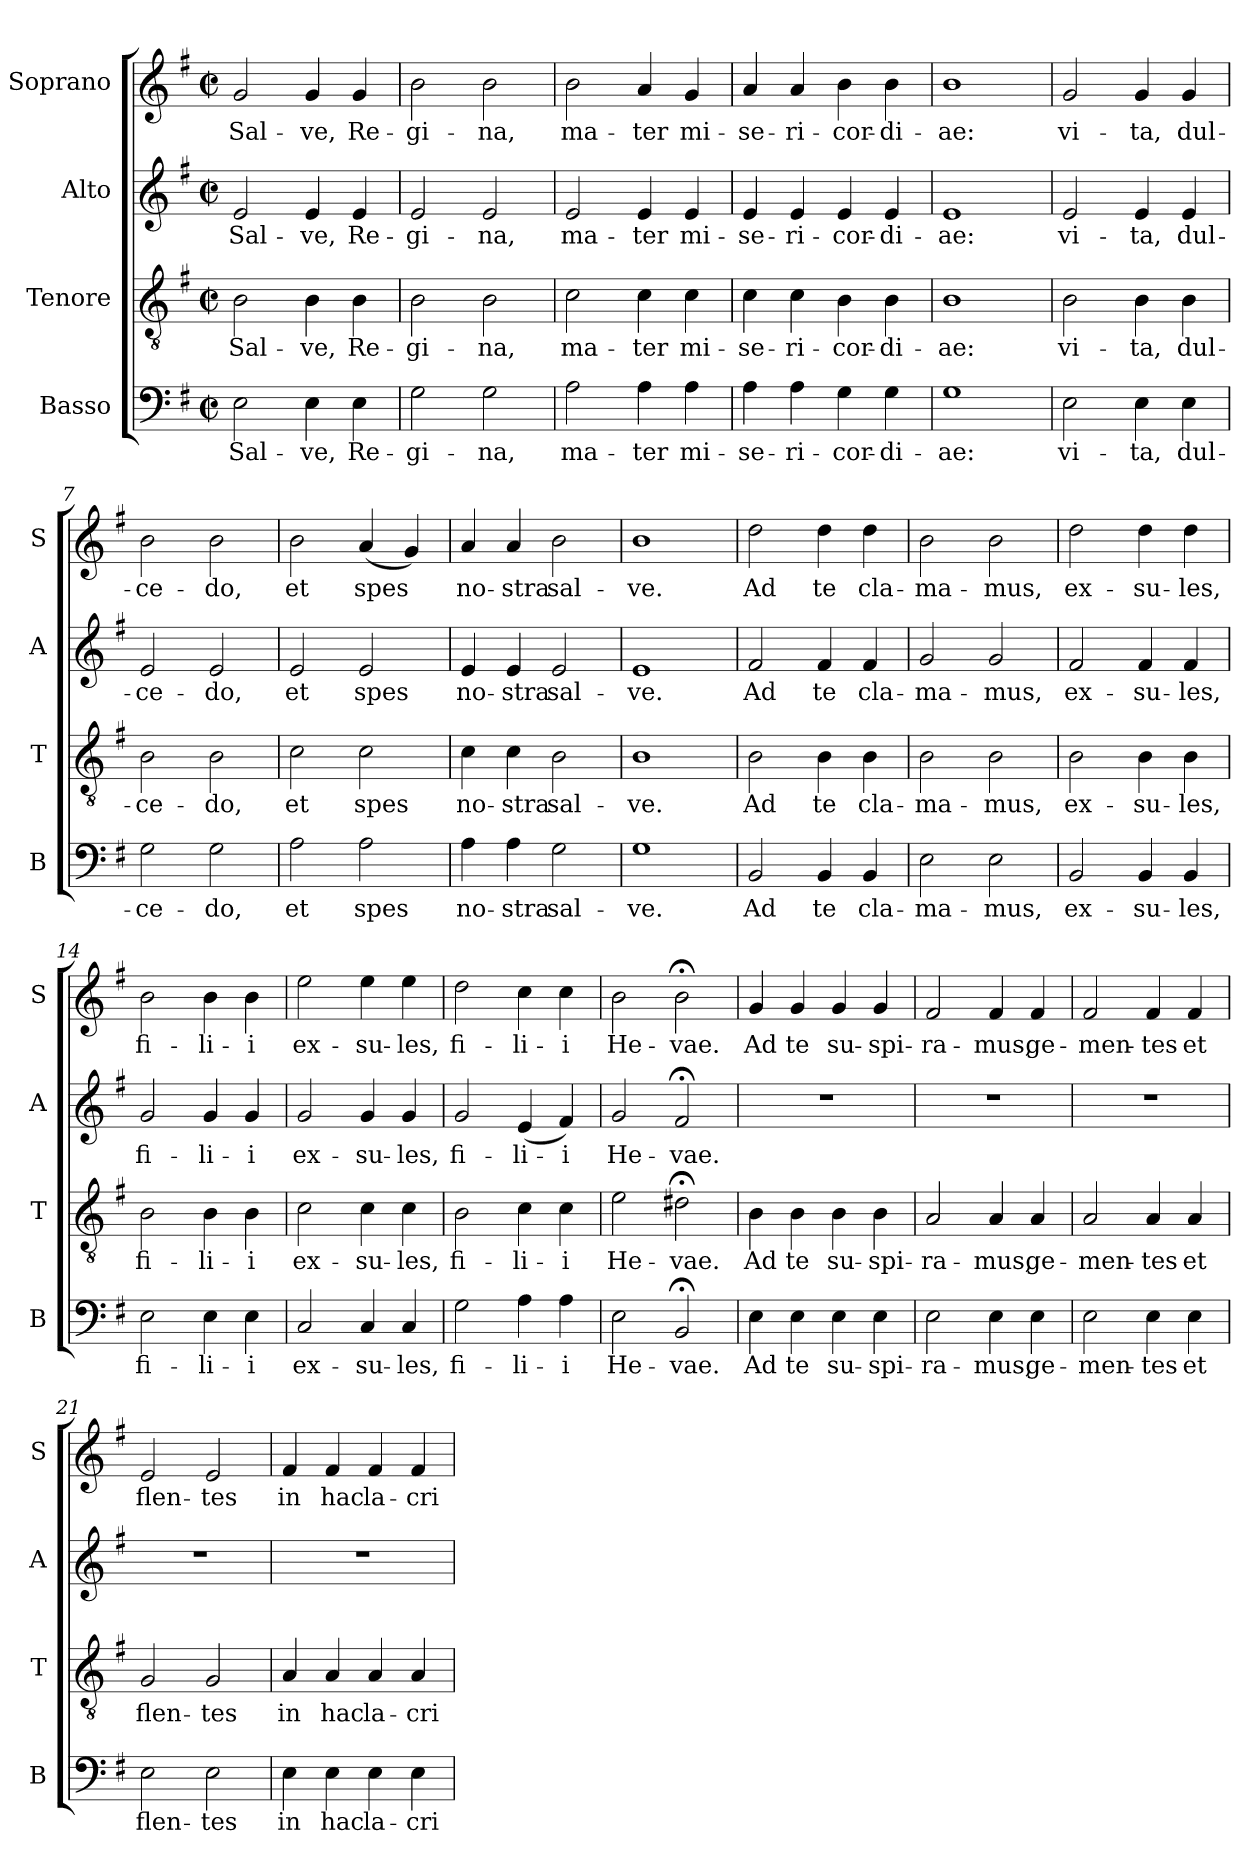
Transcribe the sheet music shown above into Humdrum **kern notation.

**kern	**text	**kern	**text	**kern	**text	**kern	**text
*part4	*part4	*part3	*part3	*part2	*part2	*part1	*part1
*staff4	*staff4	*staff3	*staff3	*staff2	*staff2	*staff1	*staff1
*I"Basso	*	*I"Tenore	*	*I"Alto	*	*I"Soprano	*
*I'B	*	*I'T	*	*I'A	*	*I'S	*
!!LO:PB:g=z
*stria5	*	*stria5	*	*stria5	*	*stria5	*
*clefF4	*	*clefGv2	*	*clefG2	*	*clefG2	*
*k[f#]	*	*k[f#]	*	*k[f#]	*	*k[f#]	*
*G:	*	*G:	*	*G:	*	*G:	*
*M2/2	*	*M2/2	*	*M2/2	*	*M2/2	*
*met(c|)	*	*met(c|)	*	*met(c|)	*	*met(c|)	*
=1	=1	=1	=1	=1	=1	=1	=1
!	!LO:LY:b:cj	!	!LO:LY:b:cj	!	!LO:LY:b:cj	!	!LO:LY:b:cj
2E\	Sal-	2B\	Sal-	2e/	Sal-	2g/	Sal-
!	!LO:LY:b:cj	!	!LO:LY:b:cj	!	!LO:LY:b:cj	!	!LO:LY:b:cj
4E\	-ve,	4B\	-ve,	4e/	-ve,	4g/	-ve,
!	!LO:LY:b:cj	!	!LO:LY:b:cj	!	!LO:LY:b:cj	!	!LO:LY:b:cj
4E\	Re-	4B\	Re-	4e/	Re-	4g/	Re-
=2	=2	=2	=2	=2	=2	=2	=2
!	!LO:LY:b:cj	!	!LO:LY:b:cj	!	!LO:LY:b:cj	!	!LO:LY:b:cj
2G\	-gi-	2B\	-gi-	2e/	-gi-	2b\	-gi-
!	!LO:LY:b:cj	!	!LO:LY:b:cj	!	!LO:LY:b:cj	!	!LO:LY:b:cj
2G\	-na,	2B\	-na,	2e/	-na,	2b\	-na,
=3	=3	=3	=3	=3	=3	=3	=3
!	!LO:LY:b:cj	!	!LO:LY:b:cj	!	!LO:LY:b:cj	!	!LO:LY:b:cj
2A\	ma-	2c\	ma-	2e/	ma-	2b\	ma-
!	!LO:LY:b:cj	!	!LO:LY:b:cj	!	!LO:LY:b:cj	!	!LO:LY:b:cj
4A\	-ter	4c\	-ter	4e/	-ter	4a/	-ter
!	!LO:LY:b:cj	!	!LO:LY:b:cj	!	!LO:LY:b:cj	!	!LO:LY:b:cj
4A\	mi-	4c\	mi-	4e/	mi-	4g/	mi-
=4	=4	=4	=4	=4	=4	=4	=4
!	!LO:LY:b:cj	!	!LO:LY:b:cj	!	!LO:LY:b:cj	!	!LO:LY:b:cj
4A\	-se-	4c\	-se-	4e/	-se-	4a/	-se-
!	!LO:LY:b:cj	!	!LO:LY:b:cj	!	!LO:LY:b:cj	!	!LO:LY:b:cj
4A\	-ri-	4c\	-ri-	4e/	-ri-	4a/	-ri-
!	!LO:LY:b:cj	!	!LO:LY:b:cj	!	!LO:LY:b:cj	!	!LO:LY:b:cj
4G\	-cor-	4B\	-cor-	4e/	-cor-	4b\	-cor-
!	!LO:LY:b:cj	!	!LO:LY:b:cj	!	!LO:LY:b:cj	!	!LO:LY:b:cj
4G\	-di-	4B\	-di-	4e/	-di-	4b\	-di-
=5	=5	=5	=5	=5	=5	=5	=5
!	!LO:LY:b:cj	!	!LO:LY:b:cj	!	!LO:LY:b:cj	!	!LO:LY:b:cj
1G	-ae:	1B	-ae:	1e	-ae:	1b	-ae:
!!LO:LB:g=z
=6	=6	=6	=6	=6	=6	=6	=6
!	!LO:LY:b:cj	!	!LO:LY:b:cj	!	!LO:LY:b:cj	!	!LO:LY:b:cj
2E\	vi-	2B\	vi-	2e/	vi-	2g/	vi-
!	!LO:LY:b:cj	!	!LO:LY:b:cj	!	!LO:LY:b:cj	!	!LO:LY:b:cj
4E\	-ta,	4B\	-ta,	4e/	-ta,	4g/	-ta,
!	!LO:LY:b:cj	!	!LO:LY:b:cj	!	!LO:LY:b:cj	!	!LO:LY:b:cj
4E\	dul-	4B\	dul-	4e/	dul-	4g/	dul-
=7	=7	=7	=7	=7	=7	=7	=7
!	!LO:LY:b:cj	!	!LO:LY:b:cj	!	!LO:LY:b:cj	!	!LO:LY:b:cj
2G\	-ce-	2B\	-ce-	2e/	-ce-	2b\	-ce-
!	!LO:LY:b:cj	!	!LO:LY:b:cj	!	!LO:LY:b:cj	!	!LO:LY:b:cj
2G\	-do,	2B\	-do,	2e/	-do,	2b\	-do,
=8	=8	=8	=8	=8	=8	=8	=8
!	!LO:LY:b:cj	!	!LO:LY:b:cj	!	!LO:LY:b:cj	!	!LO:LY:b:cj
2A\	et	2c\	et	2e/	et	2b\	et
!	!LO:LY:b:cj	!	!LO:LY:b:cj	!	!LO:LY:b:cj	!	!LO:LY:b
2A\	spes	2c\	spes	2e/	spes	(<4a/	spes
.	.	.	.	.	.	4g/)	.
=9	=9	=9	=9	=9	=9	=9	=9
!	!LO:LY:b:cj	!	!LO:LY:b:cj	!	!LO:LY:b:cj	!	!LO:LY:b:cj
4A\	no-	4c\	no-	4e/	no-	4a/	no-
!	!LO:LY:b:cj	!	!LO:LY:b:cj	!	!LO:LY:b:cj	!	!LO:LY:b:cj
4A\	-stra	4c\	-stra	4e/	-stra	4a/	-stra
!	!LO:LY:b:cj	!	!LO:LY:b:cj	!	!LO:LY:b:cj	!	!LO:LY:b:cj
2G\	sal-	2B\	sal-	2e/	sal-	2b\	sal-
=10	=10	=10	=10	=10	=10	=10	=10
!	!LO:LY:b:cj	!	!LO:LY:b:cj	!	!LO:LY:b:cj	!	!LO:LY:b:cj
1G	-ve.	1B	-ve.	1e	-ve.	1b	-ve.
!!LO:LB:g=z
=11	=11	=11	=11	=11	=11	=11	=11
!	!LO:LY:b:cj	!	!LO:LY:b:cj	!	!LO:LY:b:cj	!	!LO:LY:b:cj
2BB/	Ad	2B\	Ad	2f#/	Ad	2dd\	Ad
!	!LO:LY:b:cj	!	!LO:LY:b:cj	!	!LO:LY:b:cj	!	!LO:LY:b:cj
4BB/	te	4B\	te	4f#/	te	4dd\	te
!	!LO:LY:b:cj	!	!LO:LY:b:cj	!	!LO:LY:b:cj	!	!LO:LY:b:cj
4BB/	cla-	4B\	cla-	4f#/	cla-	4dd\	cla-
=12	=12	=12	=12	=12	=12	=12	=12
!	!LO:LY:b:cj	!	!LO:LY:b:cj	!	!LO:LY:b:cj	!	!LO:LY:b:cj
2E\	-ma-	2B\	-ma-	2g/	-ma-	2b\	-ma-
!	!LO:LY:b:cj	!	!LO:LY:b:cj	!	!LO:LY:b:cj	!	!LO:LY:b:cj
2E\	-mus,	2B\	-mus,	2g/	-mus,	2b\	-mus,
=13	=13	=13	=13	=13	=13	=13	=13
!	!LO:LY:b:cj	!	!LO:LY:b:cj	!	!LO:LY:b:cj	!	!LO:LY:b:cj
2BB/	ex-	2B\	ex-	2f#/	ex-	2dd\	ex-
!	!LO:LY:b:cj	!	!LO:LY:b:cj	!	!LO:LY:b:cj	!	!LO:LY:b:cj
4BB/	-su-	4B\	-su-	4f#/	-su-	4dd\	-su-
!	!LO:LY:b:cj	!	!LO:LY:b:cj	!	!LO:LY:b:cj	!	!LO:LY:b:cj
4BB/	-les,	4B\	-les,	4f#/	-les,	4dd\	-les,
=14	=14	=14	=14	=14	=14	=14	=14
!	!LO:LY:b:cj	!	!LO:LY:b:cj	!	!LO:LY:b:cj	!	!LO:LY:b:cj
2E\	fi-	2B\	fi-	2g/	fi-	2b\	fi-
!	!LO:LY:b:cj	!	!LO:LY:b:cj	!	!LO:LY:b:cj	!	!LO:LY:b:cj
4E\	-li-	4B\	-li-	4g/	-li-	4b\	-li-
!	!LO:LY:b:cj	!	!LO:LY:b:cj	!	!LO:LY:b:cj	!	!LO:LY:b:cj
4E\	-i	4B\	-i	4g/	-i	4b\	-i
=15	=15	=15	=15	=15	=15	=15	=15
!	!LO:LY:b:cj	!	!LO:LY:b:cj	!	!LO:LY:b:cj	!	!LO:LY:b:cj
2C/	ex-	2c\	ex-	2g/	ex-	2ee\	ex-
!	!LO:LY:b:cj	!	!LO:LY:b:cj	!	!LO:LY:b:cj	!	!LO:LY:b:cj
4C/	-su-	4c\	-su-	4g/	-su-	4ee\	-su-
!	!LO:LY:b:cj	!	!LO:LY:b:cj	!	!LO:LY:b:cj	!	!LO:LY:b:cj
4C/	-les,	4c\	-les,	4g/	-les,	4ee\	-les,
!!LO:PB:g=z
=16	=16	=16	=16	=16	=16	=16	=16
!	!LO:LY:b:cj	!	!LO:LY:b:cj	!	!LO:LY:b:cj	!	!LO:LY:b:cj
2G\	fi-	2B\	fi-	2g/	fi-	2dd\	fi-
!	!LO:LY:b:cj	!	!LO:LY:b:cj	!	!LO:LY:b:cj	!	!LO:LY:b:cj
4A\	-li-	4c\	-li-	(<4e/	-li-	4cc\	-li-
!	!LO:LY:b:cj	!	!LO:LY:b:cj	!	!LO:LY:b:cj	!	!LO:LY:b:cj
4A\	-i	4c\	-i	4f#/)	-i	4cc\	-i
=17	=17	=17	=17	=17	=17	=17	=17
!	!LO:LY:b:cj	!	!LO:LY:b:cj	!	!LO:LY:b:cj	!	!LO:LY:b:cj
2E\	He-	2e\	He-	2g/	He-	2b\	He-
!	!LO:LY:b:cj	!	!LO:LY:b:cj	!	!LO:LY:b:cj	!	!LO:LY:b:cj
2BB;</	-vae.	2d#X;<\	-vae.	2f#;</	-vae.	2b;<\	-vae.
=18	=18	=18	=18	=18	=18	=18	=18
!	!LO:LY:b:cj	!	!LO:LY:b:cj	!	!	!	!LO:LY:b:cj
4E\	Ad	4B\	Ad	1r	.	4g/	Ad
!	!LO:LY:b:cj	!	!LO:LY:b:cj	!	!	!	!LO:LY:b:cj
4E\	te	4B\	te	.	.	4g/	te
!	!LO:LY:b:cj	!	!LO:LY:b:cj	!	!	!	!LO:LY:b:cj
4E\	su-	4B\	su-	.	.	4g/	su-
!	!LO:LY:b:cj	!	!LO:LY:b:cj	!	!	!	!LO:LY:b:cj
4E\	-spi-	4B\	-spi-	.	.	4g/	-spi-
=19	=19	=19	=19	=19	=19	=19	=19
!	!LO:LY:b:cj	!	!LO:LY:b:cj	!	!	!	!LO:LY:b:cj
2E\	-ra-	2A/	-ra-	1r	.	2f#/	-ra-
!	!LO:LY:b:cj	!	!LO:LY:b:cj	!	!	!	!LO:LY:b:cj
4E\	-mus,	4A/	-mus,	.	.	4f#/	-mus,
!	!LO:LY:b:cj	!	!LO:LY:b:cj	!	!	!	!LO:LY:b:cj
4E\	ge-	4A/	ge-	.	.	4f#/	ge-
=20	=20	=20	=20	=20	=20	=20	=20
!	!LO:LY:b:cj	!	!LO:LY:b:cj	!	!	!	!LO:LY:b:cj
2E\	-men-	2A/	-men-	1r	.	2f#/	-men-
!	!LO:LY:b:cj	!	!LO:LY:b:cj	!	!	!	!LO:LY:b:cj
4E\	-tes	4A/	-tes	.	.	4f#/	-tes
!	!LO:LY:b:cj	!	!LO:LY:b:cj	!	!	!	!LO:LY:b:cj
4E\	et	4A/	et	.	.	4f#/	et
!!LO:LB:g=z
=21	=21	=21	=21	=21	=21	=21	=21
!	!LO:LY:b:cj	!	!LO:LY:b:cj	!	!	!	!LO:LY:b:cj
2E\	flen-	2G/	flen-	1r	.	2e/	flen-
!	!LO:LY:b:cj	!	!LO:LY:b:cj	!	!	!	!LO:LY:b:cj
2E\	-tes	2G/	-tes	.	.	2e/	-tes
=22	=22	=22	=22	=22	=22	=22	=22
!	!LO:LY:b:cj	!	!LO:LY:b:cj	!	!	!	!LO:LY:b:cj
4E\	in	4A/	in	1r	.	4f#/	in
!	!LO:LY:b:cj	!	!LO:LY:b:cj	!	!	!	!LO:LY:b:cj
4E\	hac	4A/	hac	.	.	4f#/	hac
!	!LO:LY:b:cj	!	!LO:LY:b:cj	!	!	!	!LO:LY:b:cj
4E\	la-	4A/	la-	.	.	4f#/	la-
!	!LO:LY:b:cj	!	!LO:LY:b:cj	!	!	!	!LO:LY:b:cj
4E\	-cri-	4A/	-cri-	.	.	4f#/	-cri-
=	=	=	=	=	=	=	=
*-	*-	*-	*-	*-	*-	*-	*-
